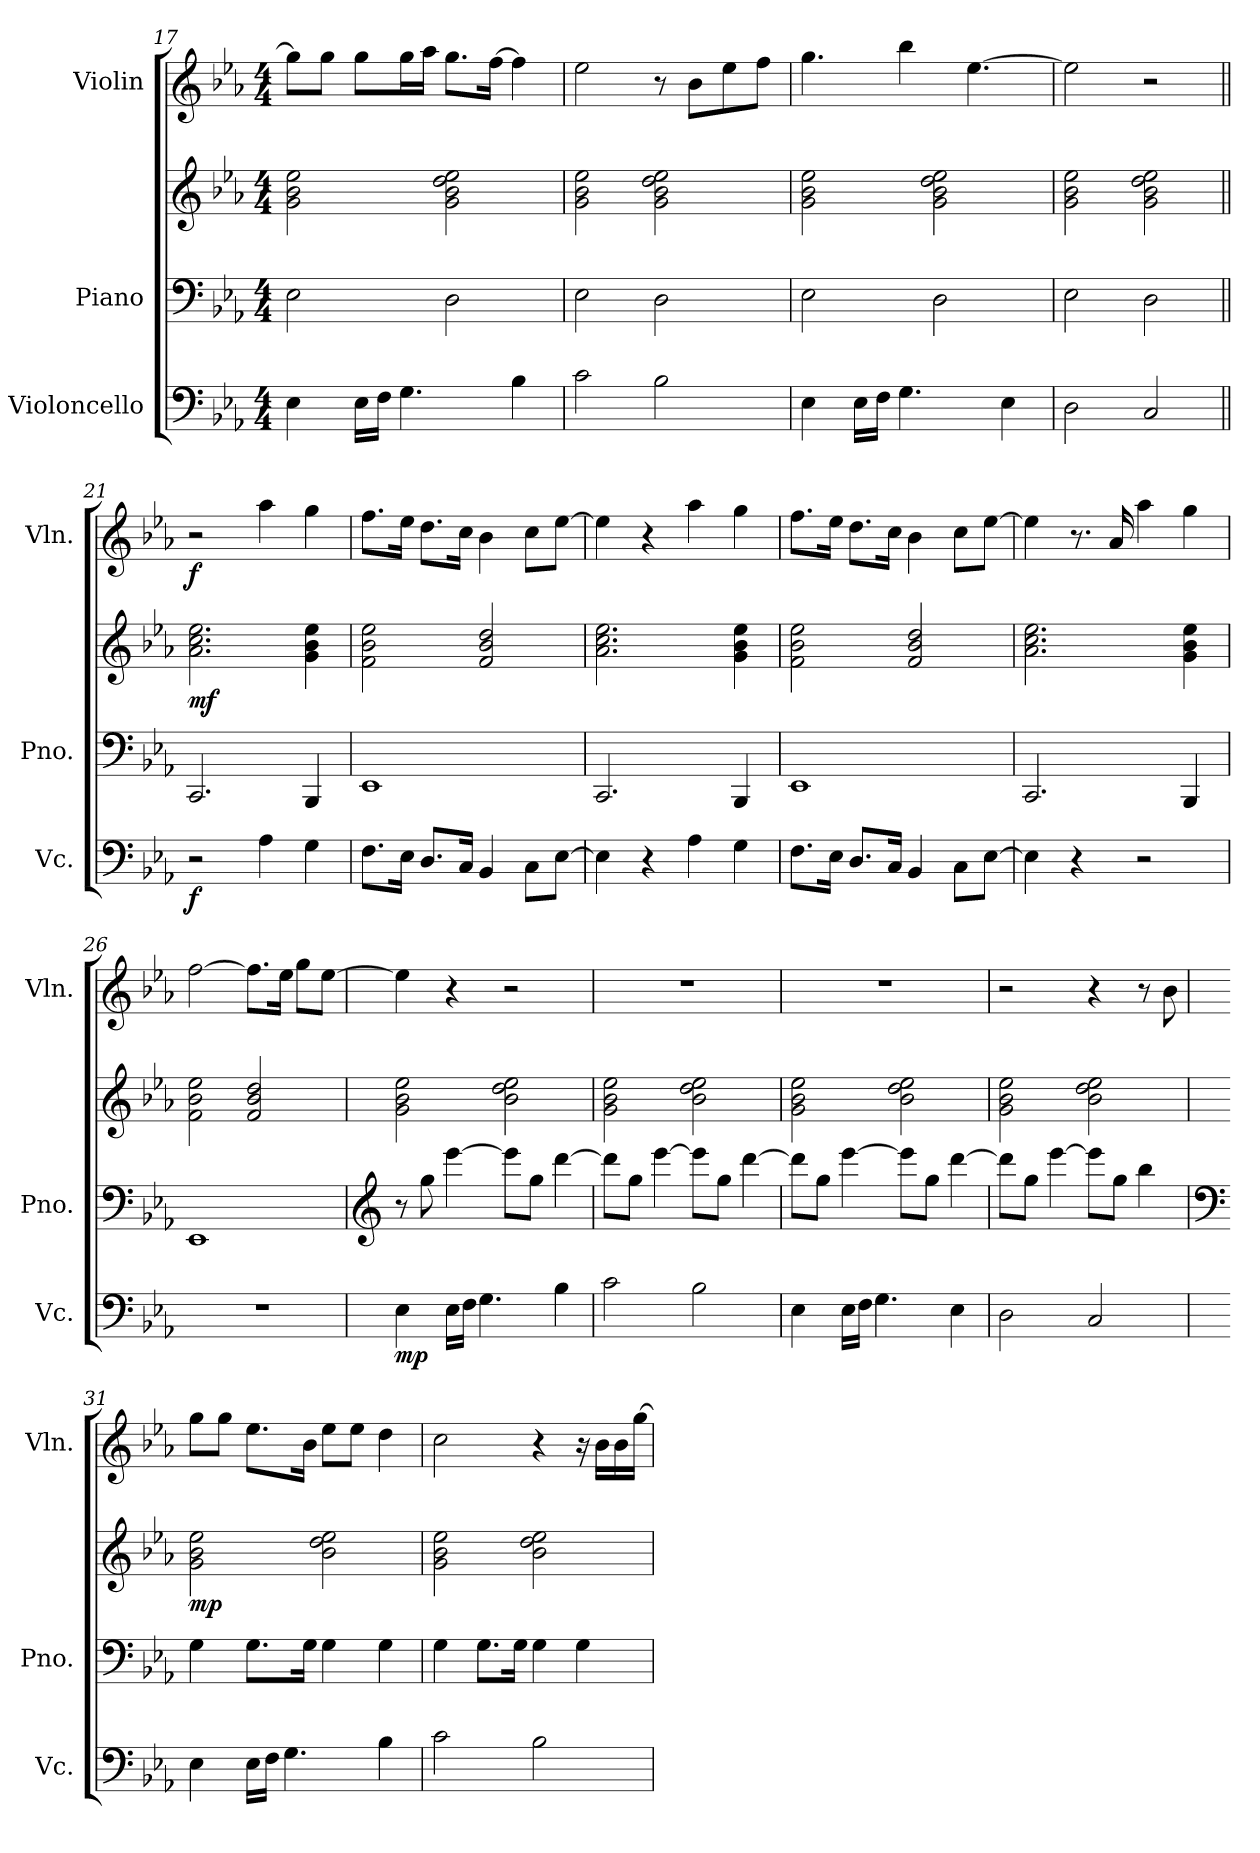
**kern	**dynam	**kern	**kern	**dynam	**kern	**dynam
*part3	*part3	*part2	*part2	*part2	*part1	*part1
*staff4	*staff4	*staff3	*staff2	*staff2/3	*staff1	*staff1
*I"Violoncello	*	*I"Piano	*	*	*I"Violin	*
*I'Vc.	*	*I'Pno.	*	*	*I'Vln.	*
*clefF4	*	*clefF4	*clefG2	*	*clefG2	*
*k[b-e-a-]	*	*k[b-e-a-]	*k[b-e-a-]	*	*k[b-e-a-]	*
*M4/4	*	*M4/4	*M4/4	*	*M4/4	*
=17	=17	=17	=17	=17	=17	=17
4E-\	.	2E-\	2g\ 2b-\ 2ee-\	.	8gg\L]	.
.	.	.	.	.	8gg\J	.
16E-\LL	.	.	.	.	8gg\L	.
16F\JJ	.	.	.	.	.	.
4.G\	.	.	.	.	16gg\L	.
.	.	.	.	.	16aa-\JJ	.
.	.	2D\	2g\ 2b-\ 2dd\ 2ee-\	.	8.gg\L	.
.	.	.	.	.	[16ff\Jk	.
4B-\	.	.	.	.	4ff\]	.
=18	=18	=18	=18	=18	=18	=18
2c\	.	2E-\	2g\ 2b-\ 2ee-\	.	2ee-\	.
2B-\	.	2D\	2g\ 2b-\ 2dd\ 2ee-\	.	8r	.
.	.	.	.	.	8b-\L	.
.	.	.	.	.	8ee-\	.
.	.	.	.	.	8ff\J	.
=19	=19	=19	=19	=19	=19	=19
4E-\	.	2E-\	2g\ 2b-\ 2ee-\	.	4.gg\	.
16E-\LL	.	.	.	.	.	.
16F\JJ	.	.	.	.	.	.
4.G\	.	.	.	.	4bb-\	.
.	.	2D\	2g\ 2b-\ 2dd\ 2ee-\	.	.	.
.	.	.	.	.	[4.ee-\	.
4E-\	.	.	.	.	.	.
=20	=20	=20	=20	=20	=20	=20
2D\	.	2E-\	2g\ 2b-\ 2ee-\	.	2ee-\]	.
2C/	.	2D\	2g\ 2b-\ 2dd\ 2ee-\	.	2r	.
=21||	=21||	=21||	=21||	=21||	=21||	=21||
!	!LO:DY:b	!	!	!LO:DY:b	!	!LO:DY:b
2r	f	2.CC/	2.a-\ 2.cc\ 2.ee-\	mf	2r	f
4A-\	.	.	.	.	4aa-\	.
4G\	.	4BBB-/	4g\ 4b-\ 4ee-\	.	4gg\	.
!!LO:PB:g=z
=22	=22	=22	=22	=22	=22	=22
8.F\L	.	1EE-	2f\ 2b-\ 2ee-\	.	8.ff\L	.
16E-\Jk	.	.	.	.	16ee-\Jk	.
8.D/L	.	.	.	.	8.dd\L	.
16C/Jk	.	.	.	.	16cc\Jk	.
4BB-/	.	.	2f/ 2b-/ 2dd/	.	4b-\	.
8C\L	.	.	.	.	8cc\L	.
[8E-\J	.	.	.	.	[8ee-\J	.
=23	=23	=23	=23	=23	=23	=23
4E-\]	.	2.CC/	2.a-\ 2.cc\ 2.ee-\	.	4ee-\]	.
4r	.	.	.	.	4r	.
4A-\	.	.	.	.	4aa-\	.
4G\	.	4BBB-/	4g\ 4b-\ 4ee-\	.	4gg\	.
=24	=24	=24	=24	=24	=24	=24
8.F\L	.	1EE-	2f\ 2b-\ 2ee-\	.	8.ff\L	.
16E-\Jk	.	.	.	.	16ee-\Jk	.
8.D/L	.	.	.	.	8.dd\L	.
16C/Jk	.	.	.	.	16cc\Jk	.
4BB-/	.	.	2f/ 2b-/ 2dd/	.	4b-\	.
8C\L	.	.	.	.	8cc\L	.
[8E-\J	.	.	.	.	[8ee-\J	.
=25	=25	=25	=25	=25	=25	=25
4E-\]	.	2.CC/	2.a-\ 2.cc\ 2.ee-\	.	4ee-\]	.
4r	.	.	.	.	8.r	.
.	.	.	.	.	16a-/	.
2r	.	.	.	.	4aa-\	.
.	.	4BBB-/	4g\ 4b-\ 4ee-\	.	4gg\	.
=26	=26	=26	=26	=26	=26	=26
1r	.	1EE-	2f\ 2b-\ 2ee-\	.	[2ff\	.
.	.	.	2f/ 2b-/ 2dd/	.	8.ff\L]	.
.	.	.	.	.	16ee-\Jk	.
.	.	.	.	.	8gg\L	.
.	.	.	.	.	[8ee-\J	.
!!LO:LB:g=z
=27	=27	=27	=27	=27	=27	=27
*	*	*clefG2	*	*	*	*
!	!LO:DY:b	!	!	!	!	!
4E-\	mp	8r	2g\ 2b-\ 2ee-\	.	4ee-\]	.
.	.	8gg\	.	.	.	.
16E-\LL	.	[4eee-\	.	.	4r	.
16F\JJ	.	.	.	.	.	.
4.G\	.	.	.	.	.	.
.	.	8eee-\L]	2b-\ 2dd\ 2ee-\	.	2r	.
.	.	8gg\J	.	.	.	.
4B-\	.	[4ddd\	.	.	.	.
=28	=28	=28	=28	=28	=28	=28
2c\	.	8ddd\L]	2g\ 2b-\ 2ee-\	.	1r	.
.	.	8gg\J	.	.	.	.
.	.	[4eee-\	.	.	.	.
2B-\	.	8eee-\L]	2b-\ 2dd\ 2ee-\	.	.	.
.	.	8gg\J	.	.	.	.
.	.	[4ddd\	.	.	.	.
=29	=29	=29	=29	=29	=29	=29
4E-\	.	8ddd\L]	2g\ 2b-\ 2ee-\	.	1r	.
.	.	8gg\J	.	.	.	.
16E-\LL	.	[4eee-\	.	.	.	.
16F\JJ	.	.	.	.	.	.
4.G\	.	.	.	.	.	.
.	.	8eee-\L]	2b-\ 2dd\ 2ee-\	.	.	.
.	.	8gg\J	.	.	.	.
4E-\	.	[4ddd\	.	.	.	.
=30	=30	=30	=30	=30	=30	=30
2D\	.	8ddd\L]	2g\ 2b-\ 2ee-\	.	2r	.
.	.	8gg\J	.	.	.	.
.	.	[4eee-\	.	.	.	.
2C/	.	8eee-\L]	2b-\ 2dd\ 2ee-\	.	4r	.
.	.	8gg\J	.	.	.	.
.	.	4bb-\	.	.	8r	.
.	.	.	.	.	8b-\	.
=31	=31	=31	=31	=31	=31	=31
*	*	*clefF4	*	*	*	*
!	!	!	!	!LO:DY:b	!	!
4E-\	.	4G\	2g\ 2b-\ 2ee-\	mp	8gg\L	.
.	.	.	.	.	8gg\J	.
16E-\LL	.	8.G\L	.	.	8.ee-\L	.
16F\JJ	.	.	.	.	.	.
4.G\	.	.	.	.	.	.
.	.	16G\Jk	.	.	16b-\Jk	.
.	.	4G\	2b-\ 2dd\ 2ee-\	.	8ee-\L	.
.	.	.	.	.	8ee-\J	.
4B-\	.	4G\	.	.	4dd\	.
!!LO:PB:g=z
=32	=32	=32	=32	=32	=32	=32
2c\	.	4G\	2g\ 2b-\ 2ee-\	.	2cc\	.
.	.	8.G\L	.	.	.	.
.	.	16G\Jk	.	.	.	.
2B-\	.	4G\	2b-\ 2dd\ 2ee-\	.	4r	.
.	.	4G\	.	.	16r	.
.	.	.	.	.	16b-\LL	.
.	.	.	.	.	16b-\	.
.	.	.	.	.	[16gg\JJ	.
=	=	=	=	=	=	=
*-	*-	*-	*-	*-	*-	*-
